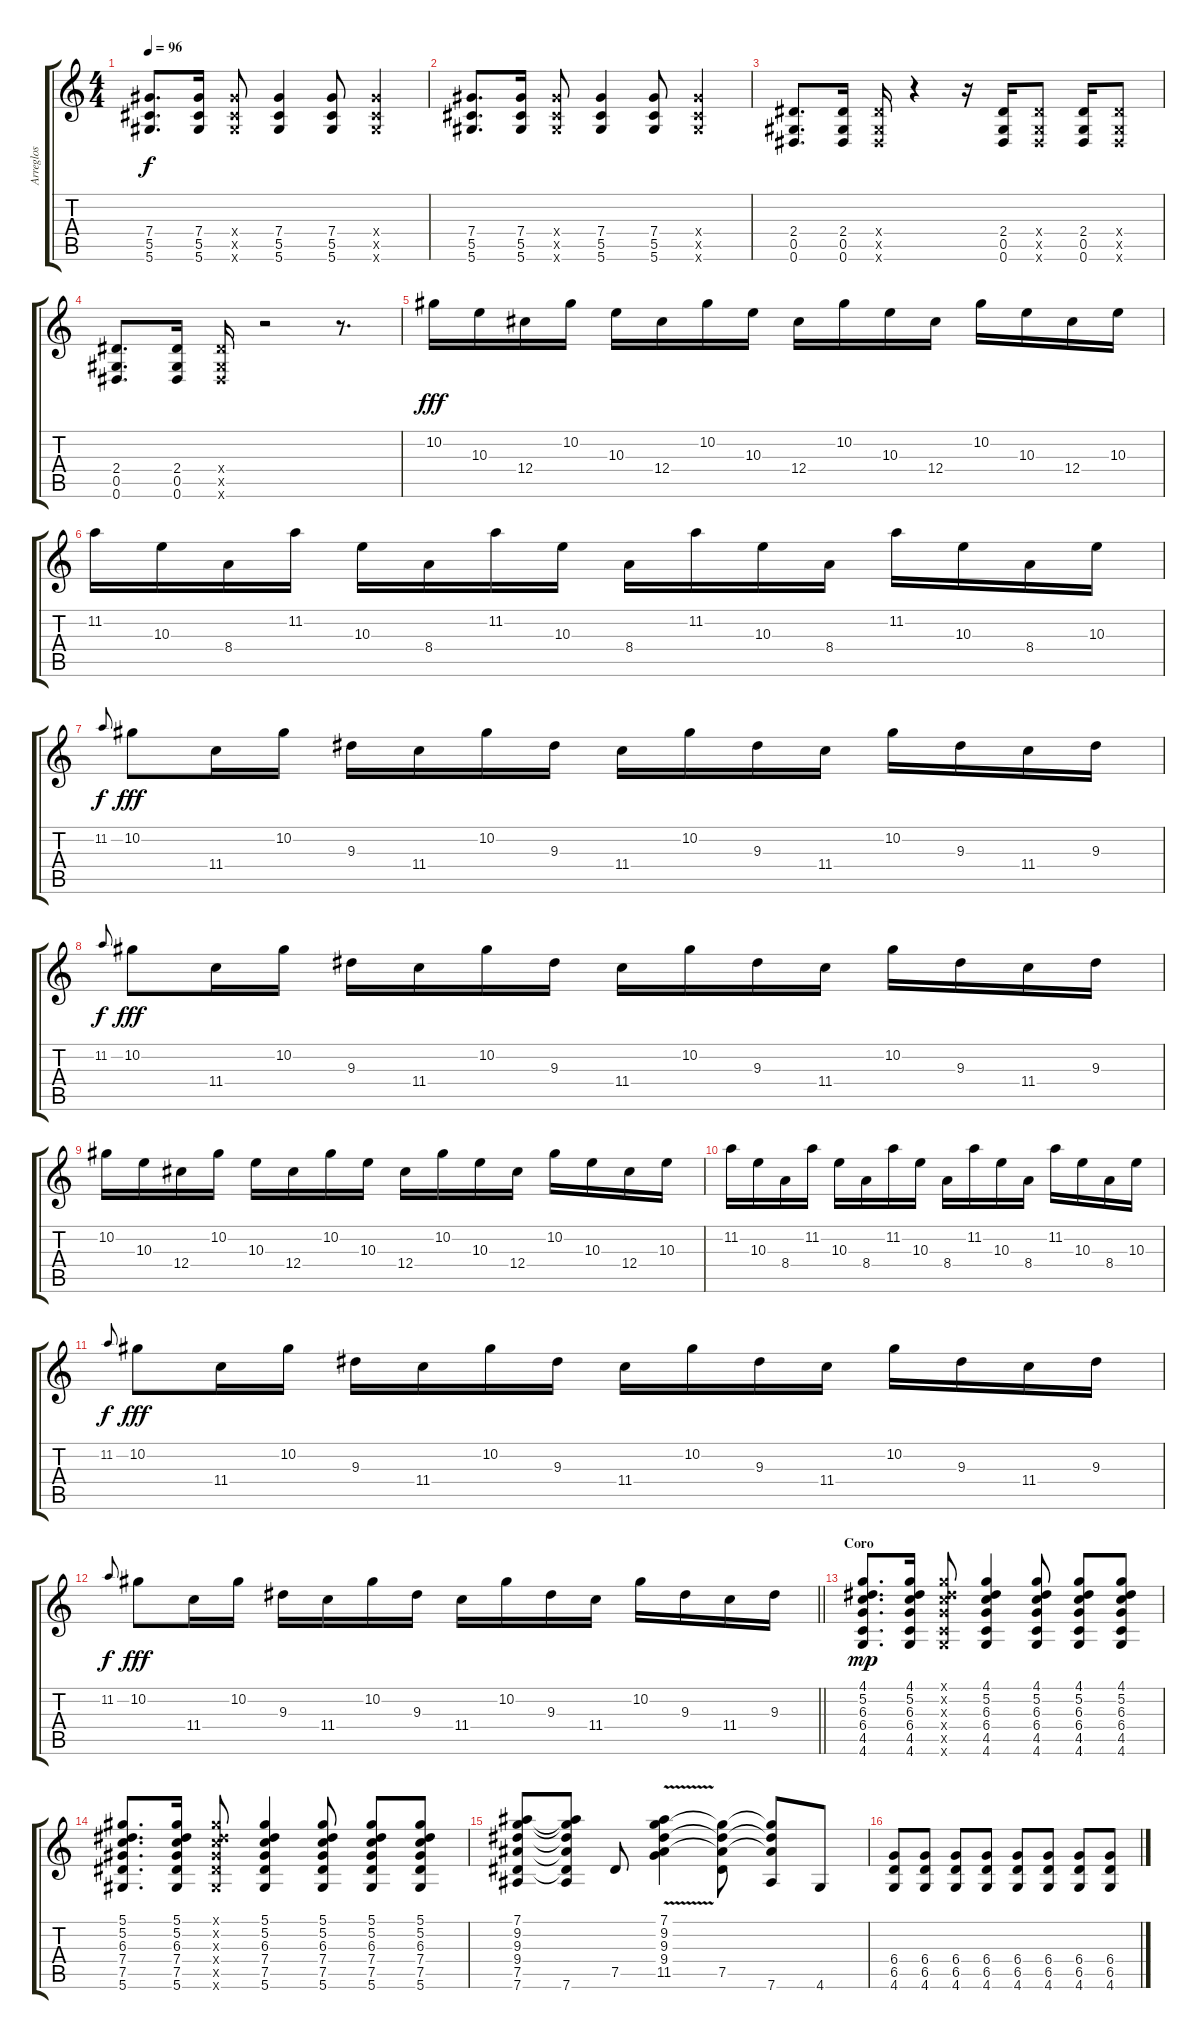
\track ("Arreglos" "Arreglos") {instrument overdrivenguitar}
\staff {score tabs}
\tuning (Eb4 Bb3 Gb3 Db3 Ab2 Eb2) {hide}
\ts (4 4)
\tempo 96
\clef g2
\ks c
(7.4 5.5 5.6).8{d dy f} (7.4 5.5 5.6).16 (7.4{x} 5.5{x} 5.6{x}).8 (7.4 5.5 5.6).4 (7.4 5.5 5.6).8 (7.4{x} 5.5{x} 5.6{x}).4 |
(7.4 5.5 5.6).8{d} (7.4 5.5 5.6).16 (7.4{x} 5.5{x} 5.6{x}).8 (7.4 5.5 5.6).4 (7.4 5.5 5.6).8 (7.4{x} 5.5{x} 5.6{x}).4 |
(2.4 0.5 0.6).8{d} (2.4 0.5 0.6).16 (2.4{x} 0.5{x} 0.6{x}).16 r.4 r.16 (2.4 0.5 0.6).16 (2.4{x} 0.5{x} 0.6{x}).8 (2.4 0.5 0.6).16 (2.4{x} 0.5{x} 0.6{x}).8 |
(2.4 0.5 0.6).8{d} (2.4 0.5 0.6).16 (2.4{x} 0.5{x} 0.6{x}).16 r.2 r.8{d} |
10.2.16{dy fff volume 16 instrument electricguitarclean} 10.3.16 12.4.16 10.2.16 10.3.16 12.4.16 10.2.16 10.3.16 12.4.16 10.2.16 10.3.16 12.4.16 10.2.16 10.3.16 12.4.16 10.3.16 |
11.2.16 10.3.16 8.4.16 11.2.16 10.3.16 8.4.16 11.2.16 10.3.16 8.4.16 11.2.16 10.3.16 8.4.16 11.2.16 10.3.16 8.4.16 10.3.16 |
11.2.8{gr onbeat dy f} 10.2.8{dy fff} 11.4.16 10.2.16 9.3.16 11.4.16 10.2.16 9.3.16 11.4.16 10.2.16 9.3.16 11.4.16 10.2.16 9.3.16 11.4.16 9.3.16 |
11.2.8{gr onbeat dy f} 10.2.8{dy fff} 11.4.16 10.2.16 9.3.16 11.4.16 10.2.16 9.3.16 11.4.16 10.2.16 9.3.16 11.4.16 10.2.16 9.3.16 11.4.16 9.3.16 |
10.2.16 10.3.16 12.4.16 10.2.16 10.3.16 12.4.16 10.2.16 10.3.16 12.4.16 10.2.16 10.3.16 12.4.16 10.2.16 10.3.16 12.4.16 10.3.16 |
11.2.16 10.3.16 8.4.16 11.2.16 10.3.16 8.4.16 11.2.16 10.3.16 8.4.16 11.2.16 10.3.16 8.4.16 11.2.16 10.3.16 8.4.16 10.3.16 |
11.2.8{gr onbeat dy f} 10.2.8{dy fff} 11.4.16 10.2.16 9.3.16 11.4.16 10.2.16 9.3.16 11.4.16 10.2.16 9.3.16 11.4.16 10.2.16 9.3.16 11.4.16 9.3.16 |
\barLineRight lightlight
11.2.8{gr onbeat dy f} 10.2.8{dy fff} 11.4.16 10.2.16 9.3.16 11.4.16 10.2.16 9.3.16 11.4.16 10.2.16 9.3.16 11.4.16 10.2.16 9.3.16 11.4.16 9.3.16 |
\section ("" "Coro")
(4.1 5.2 6.3 6.4 4.5 4.6).8{d dy mp} (4.1 5.2 6.3 6.4 4.5 4.6).16 (4.1{x} 5.2{x} 6.3{x} 6.4{x} 4.5{x} 4.6{x}).8 (4.1 5.2 6.3 6.4 4.5 4.6).4 (4.1 5.2 6.3 6.4 4.5 4.6).8 (4.1 5.2 6.3 6.4 4.5 4.6).8 (4.1 5.2 6.3 6.4 4.5 4.6).8 |
(5.1 5.2 6.3 7.4 7.5 5.6).8{d} (5.1 5.2 6.3 7.4 7.5 5.6).16 (5.1{x} 5.2{x} 6.3{x} 7.4{x} 7.5{x} 5.6{x}).8 (5.1 5.2 6.3 7.4 7.5 5.6).4 (5.1 5.2 6.3 7.4 7.5 5.6).8 (5.1 5.2 6.3 7.4 7.5 5.6).8 (5.1 5.2 6.3 7.4 7.5 5.6).8 |
(7.1 9.2 9.3 9.4 7.5 7.6).8 (7.1{t} 9.2{t} 9.3{t} 9.4{t} 7.5{t} 7.6).8 7.5.8 (7.1 9.2 9.3 9.4 11.5{v}).4 (9.2{t} 9.3{t} 9.4{t} 7.5).8 (9.2{t} 9.3{t} 9.4{t} 7.6).8 4.6.8 |
(6.4 6.5 4.6).8 (6.4 6.5 4.6).8 (6.4 6.5 4.6).8 (6.4 6.5 4.6).8 (6.4 6.5 4.6).8 (6.4 6.5 4.6).8 (6.4 6.5 4.6).8 (6.4 6.5 4.6).8
